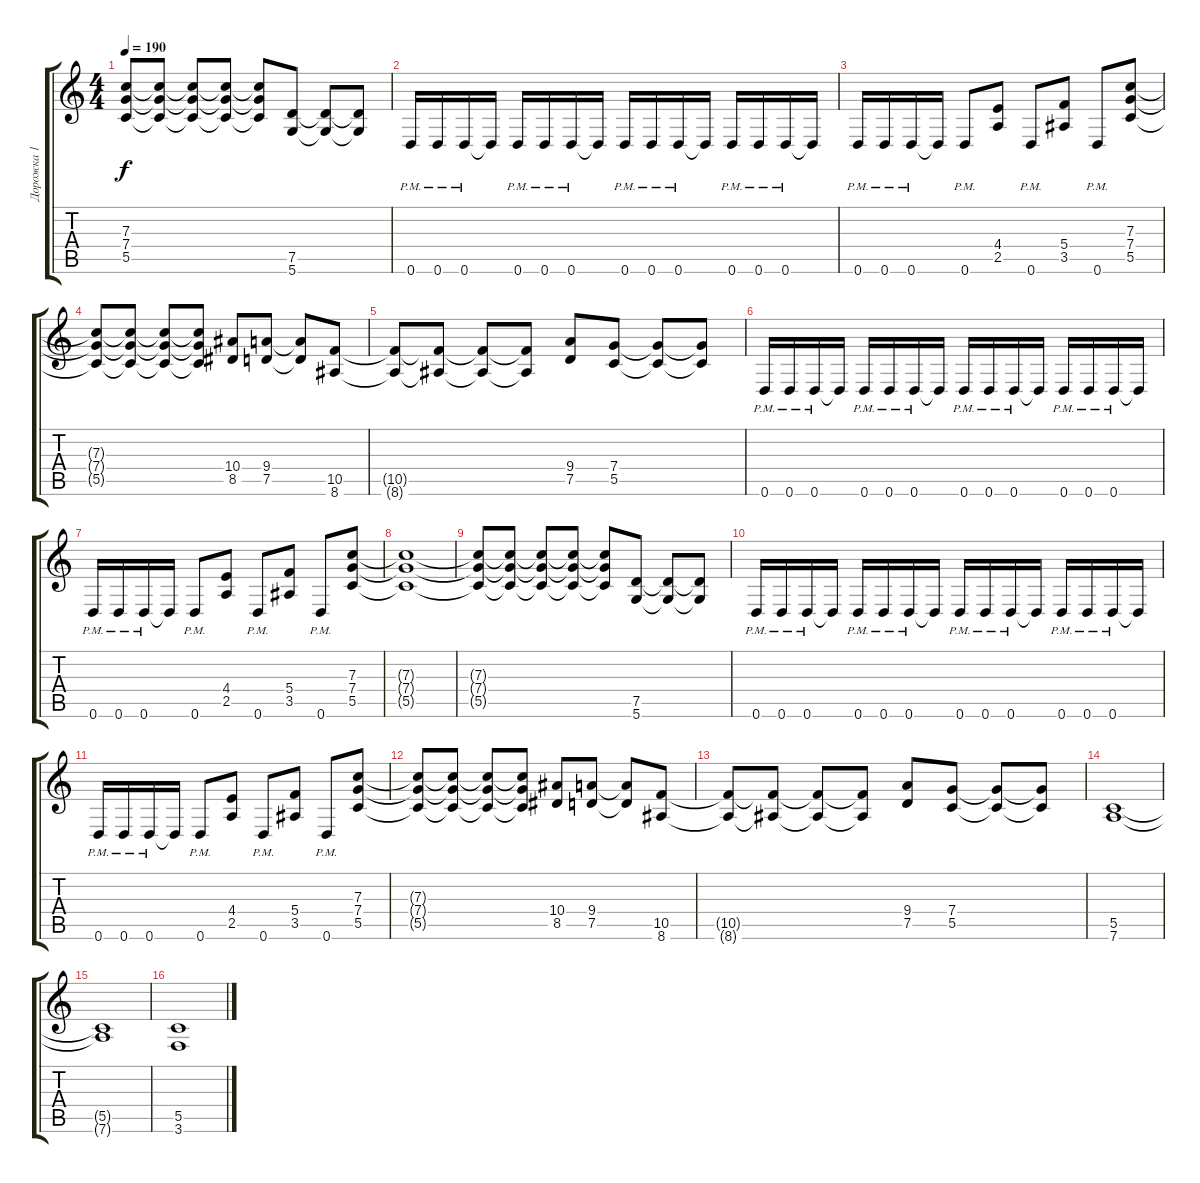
\track ("Дорожка 1" "Дорожка 1") {instrument distortionguitar}
\staff {score tabs}
\tuning (D4 A3 F3 C3 G2 D2) {hide}
\ts (4 4)
\tempo 190
\clef g2
\ks c
(7.3{t} 7.4{t} 5.5{t}).8{dy f} (7.3{t} 7.4{t} 5.5{t}).8 (7.3{t} 7.4{t} 5.5{t}).8 (7.3{t} 7.4{t} 5.5{t}).8 (7.3{t} 7.4{t} 5.5{t}).8 (7.5 5.6).8 (7.5{t} 5.6{t}).8 (7.5{t} 5.6{t}).8 |
0.6{pm}.16 0.6{pm}.16 0.6{pm}.16 0.6{t}.16 0.6{pm}.16 0.6{pm}.16 0.6{pm}.16 0.6{t}.16 0.6{pm}.16 0.6{pm}.16 0.6{pm}.16 0.6{t}.16 0.6{pm}.16 0.6{pm}.16 0.6{pm}.16 0.6{t}.16 |
0.6{pm}.16 0.6{pm}.16 0.6{pm}.16 0.6{t}.16 0.6{pm}.8 (4.4 2.5).8 0.6{pm}.8 (5.4 3.5).8 0.6{pm}.8 (7.3 7.4 5.5).8 |
(7.3{t} 7.4{t} 5.5{t}).8 (7.3{t} 7.4{t} 5.5{t}).8 (7.3{t} 7.4{t} 5.5{t}).8 (7.3{t} 7.4{t} 5.5{t}).8 (10.4 8.5).8 (9.4 7.5).8 (9.4{t} 7.5{t}).8 (10.5 8.6).8 |
(10.5{t} 8.6{t}).8 (10.5{t} 8.6{t}).8 (10.5{t} 8.6{t}).8 (10.5{t} 8.6{t}).8 (9.4 7.5).8 (7.4 5.5).8 (7.4{t} 5.5{t}).8 (7.4{t} 5.5{t}).8 |
0.6{pm}.16 0.6{pm}.16 0.6{pm}.16 0.6{t}.16 0.6{pm}.16 0.6{pm}.16 0.6{pm}.16 0.6{t}.16 0.6{pm}.16 0.6{pm}.16 0.6{pm}.16 0.6{t}.16 0.6{pm}.16 0.6{pm}.16 0.6{pm}.16 0.6{t}.16 |
0.6{pm}.16 0.6{pm}.16 0.6{pm}.16 0.6{t}.16 0.6{pm}.8 (4.4 2.5).8 0.6{pm}.8 (5.4 3.5).8 0.6{pm}.8 (7.3 7.4 5.5).8 |
(7.3{t} 7.4{t} 5.5{t}).1 |
(7.3{t} 7.4{t} 5.5{t}).8 (7.3{t} 7.4{t} 5.5{t}).8 (7.3{t} 7.4{t} 5.5{t}).8 (7.3{t} 7.4{t} 5.5{t}).8 (7.3{t} 7.4{t} 5.5{t}).8 (7.5 5.6).8 (7.5{t} 5.6{t}).8 (7.5{t} 5.6{t}).8 |
0.6{pm}.16 0.6{pm}.16 0.6{pm}.16 0.6{t}.16 0.6{pm}.16 0.6{pm}.16 0.6{pm}.16 0.6{t}.16 0.6{pm}.16 0.6{pm}.16 0.6{pm}.16 0.6{t}.16 0.6{pm}.16 0.6{pm}.16 0.6{pm}.16 0.6{t}.16 |
0.6{pm}.16 0.6{pm}.16 0.6{pm}.16 0.6{t}.16 0.6{pm}.8 (4.4 2.5).8 0.6{pm}.8 (5.4 3.5).8 0.6{pm}.8 (7.3 7.4 5.5).8 |
(7.3{t} 7.4{t} 5.5{t}).8 (7.3{t} 7.4{t} 5.5{t}).8 (7.3{t} 7.4{t} 5.5{t}).8 (7.3{t} 7.4{t} 5.5{t}).8 (10.4 8.5).8 (9.4 7.5).8 (9.4{t} 7.5{t}).8 (10.5 8.6).8 |
(10.5{t} 8.6{t}).8 (10.5{t} 8.6{t}).8 (10.5{t} 8.6{t}).8 (10.5{t} 8.6{t}).8 (9.4 7.5).8 (7.4 5.5).8 (7.4{t} 5.5{t}).8 (7.4{t} 5.5{t}).8 |
(5.5 7.6).1 |
(5.5{t} 7.6{t}).1 |
(5.5 3.6).1
